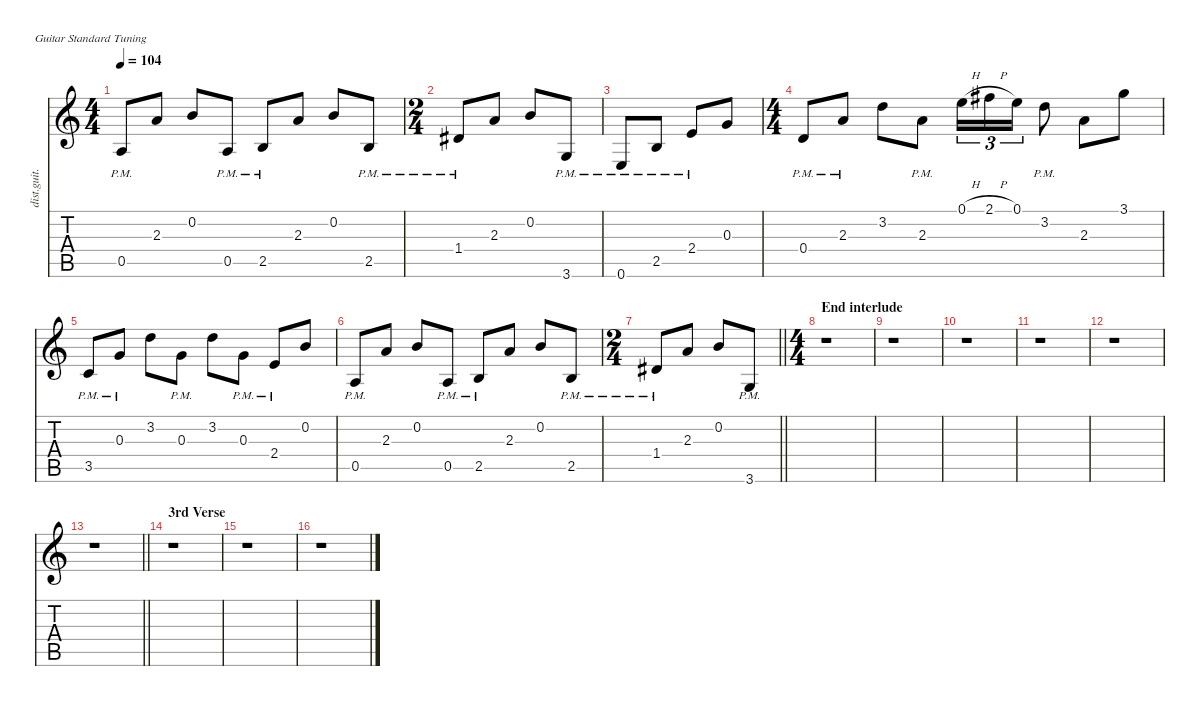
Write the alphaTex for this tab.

\defaultSystemsLayout 4
\hideDynamics
\bracketExtendMode nobrackets
\track ("Clean Guitar" "dist.guit.") {mute instrument distortionguitar}
\staff {score tabs}
\tuning (E4 B3 G3 D3 A2 E2)
\ts (4 4)
\tempo 104
\clef g2
\ks c
0.5{pm}.8{dy fff beam Up} 2.3.8{beam Up} 0.2.8{beam Up} 0.5{pm}.8{beam Up} 2.5{pm}.8{beam Up} 2.3.8{beam Up} 0.2.8{beam Up} 2.5{pm}.8{beam Up} |
\ts (2 4)
\beaming (8 2 2)
1.4{pm acc #}.8{beam Up} 2.3.8{beam Up} 0.2.8{beam Up} 3.6{pm}.8{beam Up} |
0.6{pm}.8{beam Up} 2.5{pm}.8{beam Up} 2.4{pm}.8{beam Up} 0.3.8{beam Up} |
\ts (4 4)
\beaming (8 2 2 2 2)
0.4{pm}.8{beam Up} 2.3{pm}.8{beam Up} 3.2.8{beam Down} 2.3{pm}.8{beam Down} 0.1{h}.16{tu (3 2) beam Down} 2.1{h acc #}.16{tu (3 2) beam Down} 0.1.16{tu (3 2) beam Down} 3.2{pm}.8{beam Down} 2.3.8{beam Down} 3.1.8{beam Down} |
3.5{pm}.8{beam Up} 0.3{pm}.8{beam Up} 3.2.8{beam Down} 0.3{pm}.8{beam Down} 3.2.8{beam Down} 0.3{pm}.8{beam Down} 2.4{pm}.8{beam Up} 0.2.8{beam Up} |
0.5{pm}.8{beam Up} 2.3.8{beam Up} 0.2.8{beam Up} 0.5{pm}.8{beam Up} 2.5{pm}.8{beam Up} 2.3.8{beam Up} 0.2.8{beam Up} 2.5{pm}.8{beam Up} |
\ts (2 4)
\beaming (8 2 2)
\barLineRight lightlight
1.4{pm acc #}.8{beam Up} 2.3.8{beam Up} 0.2.8{beam Up} 3.6{pm}.8{beam Up} |
\ts (4 4)
\beaming (8 2 2 2 2)
\section ("" "End interlude")
r.1{instrument distortionguitar beam Down} |
r.1{beam Down} |
r.1{beam Down} |
r.1{beam Down} |
r.1{beam Down} |
\barLineRight lightlight
r.1{beam Down} |
\section ("" "3rd Verse")
r.1{beam Down} |
r.1{beam Down} |
r.1{beam Down}
